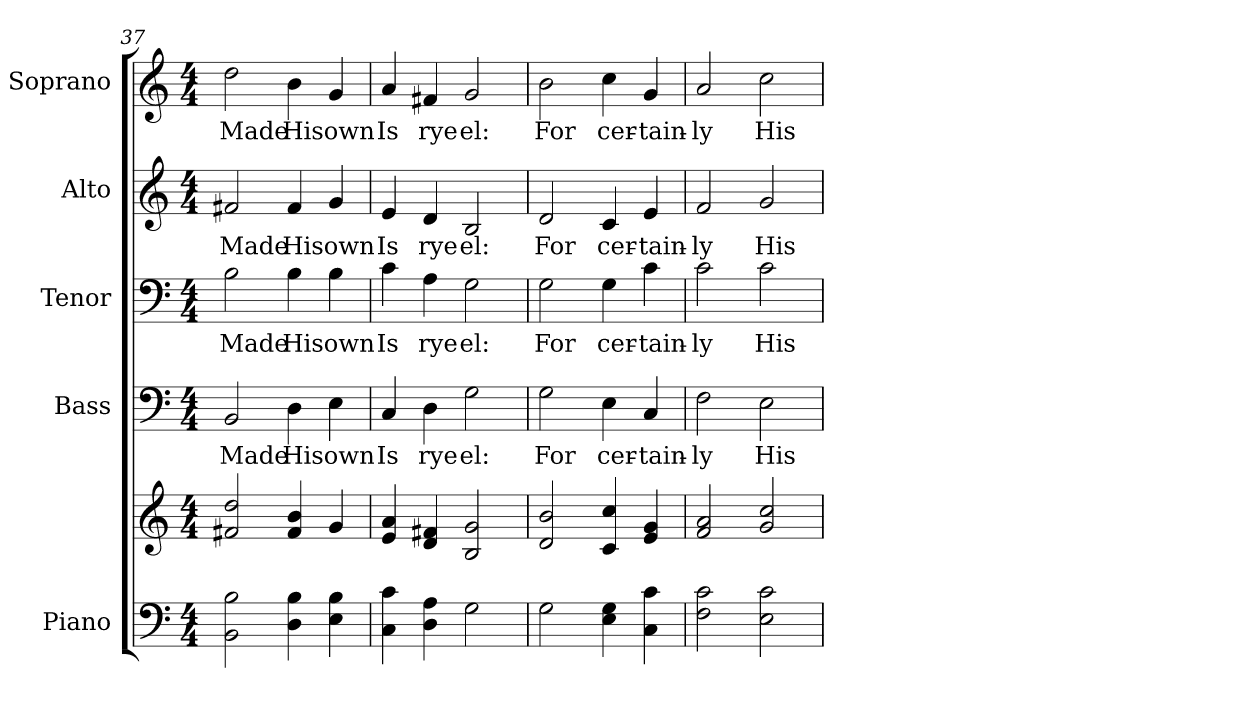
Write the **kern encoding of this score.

**kern	**kern	**kern	**text	**kern	**text	**kern	**text	**kern	**text
*part5	*part5	*part4	*part4	*part3	*part3	*part2	*part2	*part1	*part1
*staff6	*staff5	*staff4	*staff4	*staff3	*staff3	*staff2	*staff2	*staff1	*staff1
*I"Piano	*	*I"Bass	*	*I"Tenor	*	*I"Alto	*	*I"Soprano	*
*I'Pno.	*	*I'B.	*	*I'T.	*	*I'A.	*	*I'S.	*
!!LO:PB:g=z
*clefF4	*clefG2	*clefF4	*	*clefF4	*	*clefG2	*	*clefG2	*
*k[]	*k[]	*k[]	*	*k[]	*	*k[]	*	*k[]	*
*C:	*C:	*C:	*	*C:	*	*C:	*	*C:	*
*M4/4	*M4/4	*M4/4	*	*M4/4	*	*M4/4	*	*M4/4	*
=37	=37	=37	=37	=37	=37	=37	=37	=37	=37
!	!	!	!LO:LY:b:color=#000000	!	!	!	!	!	!
!	!	!	!	!	!LO:LY:b:color=#000000	!	!	!	!
!	!	!	!	!	!	!	!LO:LY:b:color=#000000	!	!
!	!	!	!	!	!	!	!	!	!LO:LY:b:color=#000000
2BBi\ 2Bi	2f#Xi/ 2ddi	2BBi/	Made	2Bi\	Made	2f#Xi/	Made	2ddi\	Made
!	!	!	!LO:LY:b:color=#000000	!	!	!	!	!	!
!	!	!	!	!	!LO:LY:b:color=#000000	!	!	!	!
!	!	!	!	!	!	!	!LO:LY:b:color=#000000	!	!
!	!	!	!	!	!	!	!	!	!LO:LY:b:color=#000000
4Di\ 4Bi	4f#i/ 4bi	4Di\	His	4Bi\	His	4f#i/	His	4bi\	His
!	!	!	!LO:LY:b:color=#000000	!	!	!	!	!	!
!	!	!	!	!	!LO:LY:b:color=#000000	!	!	!	!
!	!	!	!	!	!	!	!LO:LY:b:color=#000000	!	!
!	!	!	!	!	!	!	!	!	!LO:LY:b:color=#000000
4Ei\ 4Bi	4gi/	4Ei\	own	4Bi\	own	4gi/	own	4gi/	own
=38	=38	=38	=38	=38	=38	=38	=38	=38	=38
!	!	!	!LO:LY:b:color=#000000	!	!	!	!	!	!
!	!	!	!	!	!LO:LY:b:color=#000000	!	!	!	!
!	!	!	!	!	!	!	!LO:LY:b:color=#000000	!	!
!	!	!	!	!	!	!	!	!	!LO:LY:b:color=#000000
4Ci\ 4ci	4ei/ 4ai	4Ci/	Is	4ci\	Is	4ei/	Is	4ai/	Is
!	!	!	!LO:LY:b:color=#000000	!	!	!	!	!	!
!	!	!	!	!	!LO:LY:b:color=#000000	!	!	!	!
!	!	!	!	!	!	!	!LO:LY:b:color=#000000	!	!
!	!	!	!	!	!	!	!	!	!LO:LY:b:color=#000000
4Di\ 4Ai	4di/ 4f#Xi	4Di\	rye	4Ai\	rye	4di/	rye	4f#Xi/	rye
!	!	!	!LO:LY:b:color=#000000	!	!	!	!	!	!
!	!	!	!	!	!LO:LY:b:color=#000000	!	!	!	!
!	!	!	!	!	!	!	!LO:LY:b:color=#000000	!	!
!	!	!	!	!	!	!	!	!	!LO:LY:b:color=#000000
2Gi\	2Bi/ 2gi	2Gi\	el:	2Gi\	el:	2Bi/	el:	2gi/	el:
!!LO:PB:g=z
=39	=39	=39	=39	=39	=39	=39	=39	=39	=39
!	!	!	!LO:LY:b:color=#000000	!	!	!	!	!	!
!	!	!	!	!	!LO:LY:b:color=#000000	!	!	!	!
!	!	!	!	!	!	!	!LO:LY:b:color=#000000	!	!
!	!	!	!	!	!	!	!	!	!LO:LY:b:color=#000000
2Gi\	2di/ 2bi	2Gi\	For	2Gi\	For	2di/	For	2bi\	For
!	!	!	!LO:LY:b:color=#000000	!	!	!	!	!	!
!	!	!	!	!	!LO:LY:b:color=#000000	!	!	!	!
!	!	!	!	!	!	!	!LO:LY:b:color=#000000	!	!
!	!	!	!	!	!	!	!	!	!LO:LY:b:color=#000000
4Ei\ 4Gi	4ci/ 4cci	4Ei\	cer-	4Gi\	cer-	4ci/	cer-	4cci\	cer-
!	!	!	!LO:LY:b:color=#000000	!	!	!	!	!	!
!	!	!	!	!	!LO:LY:b:color=#000000	!	!	!	!
!	!	!	!	!	!	!	!LO:LY:b:color=#000000	!	!
!	!	!	!	!	!	!	!	!	!LO:LY:b:color=#000000
4Ci\ 4ci	4ei/ 4gi	4Ci/	-tain-	4ci\	-tain-	4ei/	-tain-	4gi/	-tain-
=40	=40	=40	=40	=40	=40	=40	=40	=40	=40
!	!	!	!LO:LY:b:color=#000000	!	!	!	!	!	!
!	!	!	!	!	!LO:LY:b:color=#000000	!	!	!	!
!	!	!	!	!	!	!	!LO:LY:b:color=#000000	!	!
!	!	!	!	!	!	!	!	!	!LO:LY:b:color=#000000
2Fi\ 2ci	2fi/ 2ai	2Fi\	-ly	2ci\	-ly	2fi/	-ly	2ai/	-ly
!	!	!	!LO:LY:b:color=#000000	!	!	!	!	!	!
!	!	!	!	!	!LO:LY:b:color=#000000	!	!	!	!
!	!	!	!	!	!	!	!LO:LY:b:color=#000000	!	!
!	!	!	!	!	!	!	!	!	!LO:LY:b:color=#000000
2Ei\ 2ci	2gi/ 2cci	2Ei\	His	2ci\	His	2gi/	His	2cci\	His
=	=	=	=	=	=	=	=	=	=
*-	*-	*-	*-	*-	*-	*-	*-	*-	*-
